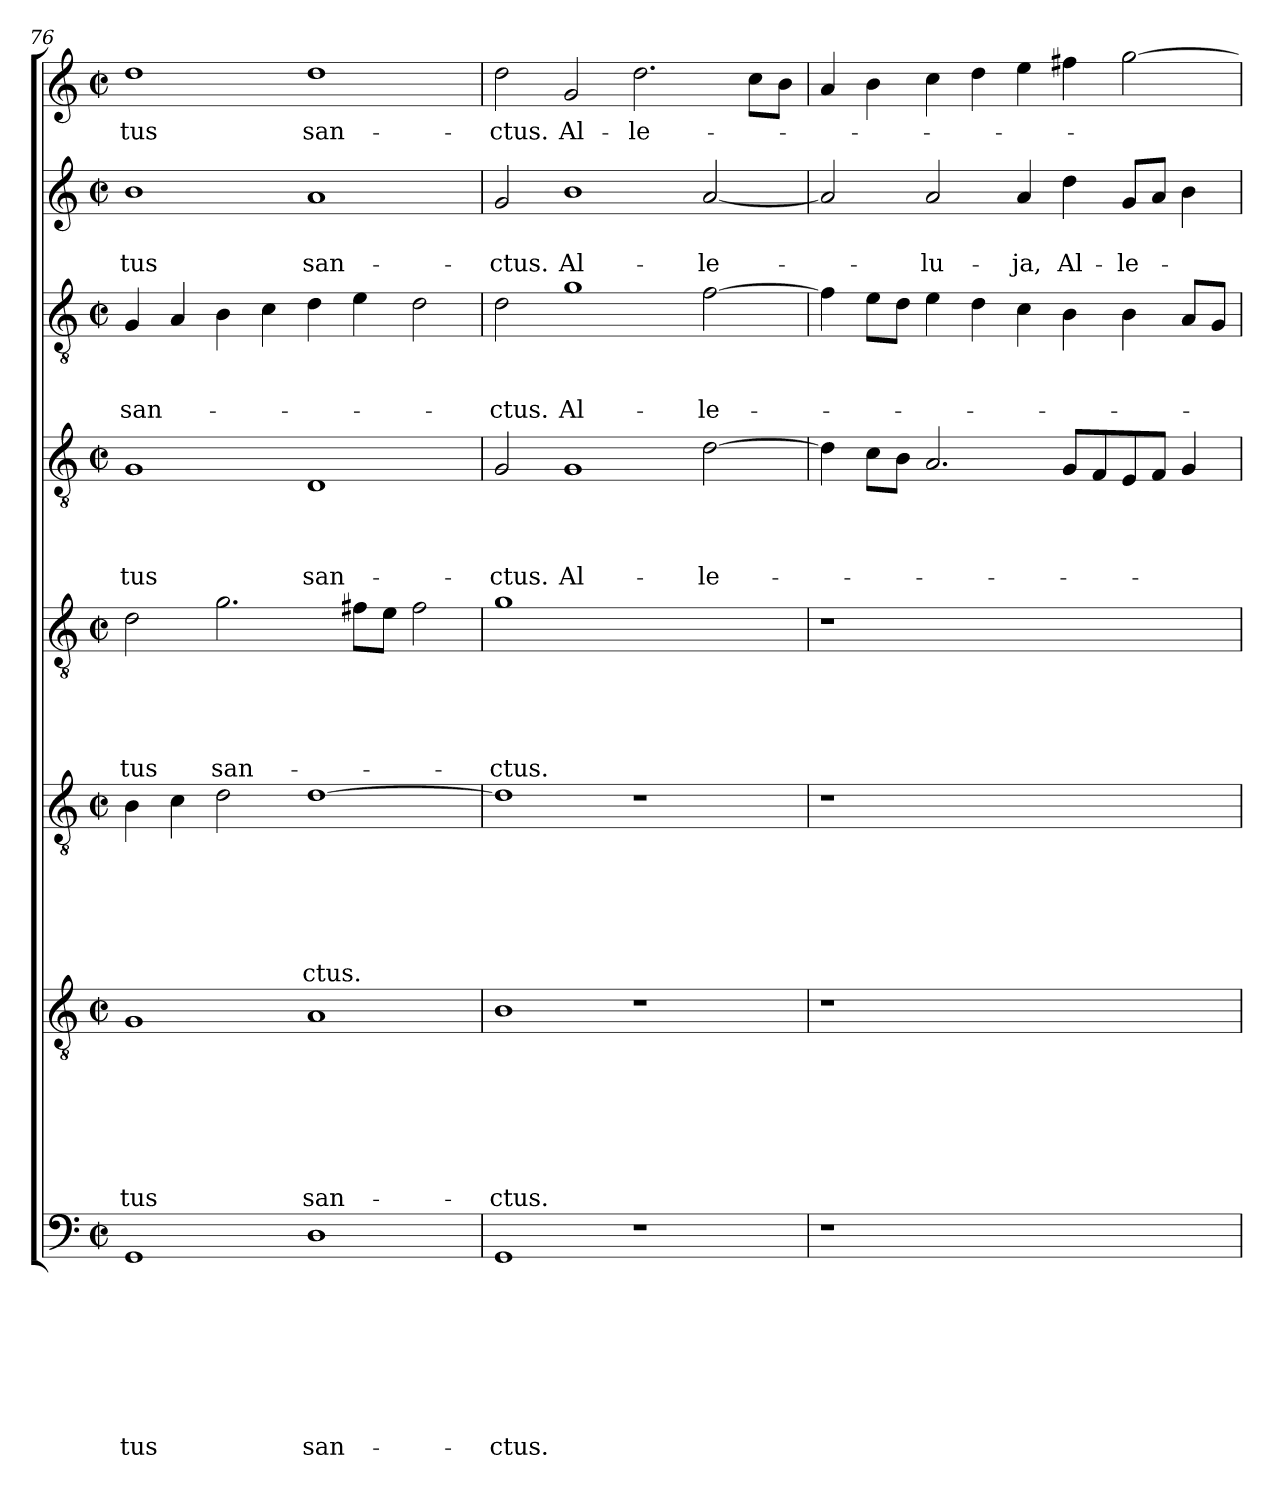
**kern	**text	**text	**text	**text	**text	**text	**text	**text	**kern	**text	**text	**text	**text	**text	**text	**text	**kern	**text	**text	**text	**text	**text	**text	**kern	**text	**text	**text	**text	**text	**kern	**text	**text	**text	**text	**kern	**text	**text	**text	**kern	**text	**text	**kern	**text
*part8	*part8	*part8	*part8	*part8	*part8	*part8	*part8	*part8	*part7	*part7	*part7	*part7	*part7	*part7	*part7	*part7	*part6	*part6	*part6	*part6	*part6	*part6	*part6	*part5	*part5	*part5	*part5	*part5	*part5	*part4	*part4	*part4	*part4	*part4	*part3	*part3	*part3	*part3	*part2	*part2	*part2	*part1	*part1
*staff8	*staff8	*staff8	*staff8	*staff8	*staff8	*staff8	*staff8	*staff8	*staff7	*staff7	*staff7	*staff7	*staff7	*staff7	*staff7	*staff7	*staff6	*staff6	*staff6	*staff6	*staff6	*staff6	*staff6	*staff5	*staff5	*staff5	*staff5	*staff5	*staff5	*staff4	*staff4	*staff4	*staff4	*staff4	*staff3	*staff3	*staff3	*staff3	*staff2	*staff2	*staff2	*staff1	*staff1
*clefF4	*	*	*	*	*	*	*	*	*clefGv2	*	*	*	*	*	*	*	*clefGv2	*	*	*	*	*	*	*clefGv2	*	*	*	*	*	*clefGv2	*	*	*	*	*clefGv2	*	*	*	*clefG2	*	*	*clefG2	*
*k[]	*	*	*	*	*	*	*	*	*k[]	*	*	*	*	*	*	*	*k[]	*	*	*	*	*	*	*k[]	*	*	*	*	*	*k[]	*	*	*	*	*k[]	*	*	*	*k[]	*	*	*k[]	*
*C:	*	*	*	*	*	*	*	*	*C:	*	*	*	*	*	*	*	*C:	*	*	*	*	*	*	*C:	*	*	*	*	*	*C:	*	*	*	*	*C:	*	*	*	*C:	*	*	*C:	*
*M2/2	*	*	*	*	*	*	*	*	*M2/2	*	*	*	*	*	*	*	*M2/2	*	*	*	*	*	*	*M2/2	*	*	*	*	*	*M2/2	*	*	*	*	*M2/2	*	*	*	*M2/2	*	*	*M2/2	*
*met(c|)	*	*	*	*	*	*	*	*	*met(c|)	*	*	*	*	*	*	*	*met(c|)	*	*	*	*	*	*	*met(c|)	*	*	*	*	*	*met(c|)	*	*	*	*	*met(c|)	*	*	*	*met(c|)	*	*	*met(c|)	*
=76	=76	=76	=76	=76	=76	=76	=76	=76	=76	=76	=76	=76	=76	=76	=76	=76	=76	=76	=76	=76	=76	=76	=76	=76	=76	=76	=76	=76	=76	=76	=76	=76	=76	=76	=76	=76	=76	=76	=76	=76	=76	=76	=76
!	!	!	!	!	!	!	!	!LO:LY:b	!	!	!	!	!	!	!	!LO:LY:b	!	!	!	!	!	!	!	!	!	!	!	!	!LO:LY:b	!	!	!	!	!LO:LY:b	!	!	!	!LO:LY:b	!	!	!LO:LY:b	!	!LO:LY:b
1GG	.	.	.	.	.	.	.	-tus	1G	.	.	.	.	.	.	-tus	4B\	.	.	.	.	.	.	2d\	.	.	.	.	-tus	1G	.	.	.	-tus	4G/	.	.	san-	1b	.	-tus	1dd	-tus
.	.	.	.	.	.	.	.	.	.	.	.	.	.	.	.	.	4c\	.	.	.	.	.	.	.	.	.	.	.	.	.	.	.	.	.	4A/	.	.	.	.	.	.	.	.
!	!	!	!	!	!	!	!	!	!	!	!	!	!	!	!	!	!	!	!	!	!	!	!	!	!	!	!	!	!LO:LY:b	!	!	!	!	!	!	!	!	!	!	!	!	!	!
.	.	.	.	.	.	.	.	.	.	.	.	.	.	.	.	.	2d\	.	.	.	.	.	.	2.g\	.	.	.	.	san-	.	.	.	.	.	4B\	.	.	.	.	.	.	.	.
.	.	.	.	.	.	.	.	.	.	.	.	.	.	.	.	.	.	.	.	.	.	.	.	.	.	.	.	.	.	.	.	.	.	.	4c\	.	.	.	.	.	.	.	.
!	!	!	!	!	!	!	!	!LO:LY:b	!	!	!	!	!	!	!	!LO:LY:b	!	!	!	!	!	!	!LO:LY:b	!	!	!	!	!	!	!	!	!	!	!LO:LY:b	!	!	!	!	!	!	!LO:LY:b	!	!LO:LY:b
1D	.	.	.	.	.	.	.	san-	1A	.	.	.	.	.	.	san-	[1d	.	.	.	.	.	-ctus.	.	.	.	.	.	.	1D	.	.	.	san-	4d\	.	.	.	1a	.	san-	1dd	san-
.	.	.	.	.	.	.	.	.	.	.	.	.	.	.	.	.	.	.	.	.	.	.	.	8f#X\L	.	.	.	.	.	.	.	.	.	.	4e\	.	.	.	.	.	.	.	.
.	.	.	.	.	.	.	.	.	.	.	.	.	.	.	.	.	.	.	.	.	.	.	.	8e\J	.	.	.	.	.	.	.	.	.	.	.	.	.	.	.	.	.	.	.
.	.	.	.	.	.	.	.	.	.	.	.	.	.	.	.	.	.	.	.	.	.	.	.	2f#\	.	.	.	.	.	.	.	.	.	.	2d\	.	.	.	.	.	.	.	.
=77	=77	=77	=77	=77	=77	=77	=77	=77	=77	=77	=77	=77	=77	=77	=77	=77	=77	=77	=77	=77	=77	=77	=77	=77	=77	=77	=77	=77	=77	=77	=77	=77	=77	=77	=77	=77	=77	=77	=77	=77	=77	=77	=77
!	!	!	!	!	!	!	!	!LO:LY:b	!	!	!	!	!	!	!	!LO:LY:b	!	!	!	!	!	!	!	!	!	!	!	!	!LO:LY:b	!	!	!	!	!LO:LY:b	!	!	!	!LO:LY:b	!	!	!LO:LY:b	!	!LO:LY:b
1GG	.	.	.	.	.	.	.	-ctus.	1B	.	.	.	.	.	.	-ctus.	1d]	.	.	.	.	.	.	1g	.	.	.	.	-ctus.	2G/	.	.	.	-ctus.	2d\	.	.	-ctus.	2g/	.	-ctus.	2dd\	-ctus.
!	!	!	!	!	!	!	!	!	!	!	!	!	!	!	!	!	!	!	!	!	!	!	!	!	!	!	!	!	!	!	!	!	!	!LO:LY:b	!	!	!	!LO:LY:b	!	!	!LO:LY:b	!	!LO:LY:b
.	.	.	.	.	.	.	.	.	.	.	.	.	.	.	.	.	.	.	.	.	.	.	.	.	.	.	.	.	.	1G	.	.	.	Al-	1g	.	.	Al-	1b	.	Al-	2g/	Al-
!	!	!	!	!	!	!	!	!	!	!	!	!	!	!	!	!	!	!	!	!	!	!	!	!	!	!	!	!	!	!	!	!	!	!	!	!	!	!	!	!	!	!	!LO:LY:b
1r	.	.	.	.	.	.	.	.	1r	.	.	.	.	.	.	.	1r	.	.	.	.	.	.	1ryy	.	.	.	.	.	.	.	.	.	.	.	.	.	.	.	.	.	2.dd\	-le-
!	!	!	!	!	!	!	!	!	!	!	!	!	!	!	!	!	!	!	!	!	!	!	!	!	!	!	!	!	!	!	!	!	!	!LO:LY:b	!	!	!	!LO:LY:b	!	!	!LO:LY:b	!	!
.	.	.	.	.	.	.	.	.	.	.	.	.	.	.	.	.	.	.	.	.	.	.	.	.	.	.	.	.	.	[2d\	.	.	.	-le-	[2f\	.	.	-le-	[2a/	.	-le-	.	.
.	.	.	.	.	.	.	.	.	.	.	.	.	.	.	.	.	.	.	.	.	.	.	.	.	.	.	.	.	.	.	.	.	.	.	.	.	.	.	.	.	.	8cc\L	.
.	.	.	.	.	.	.	.	.	.	.	.	.	.	.	.	.	.	.	.	.	.	.	.	.	.	.	.	.	.	.	.	.	.	.	.	.	.	.	.	.	.	8b\J	.
=78	=78	=78	=78	=78	=78	=78	=78	=78	=78	=78	=78	=78	=78	=78	=78	=78	=78	=78	=78	=78	=78	=78	=78	=78	=78	=78	=78	=78	=78	=78	=78	=78	=78	=78	=78	=78	=78	=78	=78	=78	=78	=78	=78
1r	.	.	.	.	.	.	.	.	1r	.	.	.	.	.	.	.	1r	.	.	.	.	.	.	1r	.	.	.	.	.	4d\]	.	.	.	.	4f\]	.	.	.	2a/]	.	.	4a/	.
.	.	.	.	.	.	.	.	.	.	.	.	.	.	.	.	.	.	.	.	.	.	.	.	.	.	.	.	.	.	8c\L	.	.	.	.	8e\L	.	.	.	.	.	.	4b\	.
.	.	.	.	.	.	.	.	.	.	.	.	.	.	.	.	.	.	.	.	.	.	.	.	.	.	.	.	.	.	8B\J	.	.	.	.	8d\J	.	.	.	.	.	.	.	.
!	!	!	!	!	!	!	!	!	!	!	!	!	!	!	!	!	!	!	!	!	!	!	!	!	!	!	!	!	!	!	!	!	!	!	!	!	!	!	!	!	!LO:LY:b	!	!
.	.	.	.	.	.	.	.	.	.	.	.	.	.	.	.	.	.	.	.	.	.	.	.	.	.	.	.	.	.	2.A/	.	.	.	.	4e\	.	.	.	2a/	.	-lu-	4cc\	.
.	.	.	.	.	.	.	.	.	.	.	.	.	.	.	.	.	.	.	.	.	.	.	.	.	.	.	.	.	.	.	.	.	.	.	4d\	.	.	.	.	.	.	4dd\	.
!	!	!	!	!	!	!	!	!	!	!	!	!	!	!	!	!	!	!	!	!	!	!	!	!	!	!	!	!	!	!	!	!	!	!	!	!	!	!	!	!	!LO:LY:b	!	!
1ryy	.	.	.	.	.	.	.	.	1ryy	.	.	.	.	.	.	.	1ryy	.	.	.	.	.	.	1ryy	.	.	.	.	.	.	.	.	.	.	4c\	.	.	.	4a/	.	-ja,	4ee\	.
!	!	!	!	!	!	!	!	!	!	!	!	!	!	!	!	!	!	!	!	!	!	!	!	!	!	!	!	!	!	!	!	!	!	!	!	!	!	!	!	!	!LO:LY:b	!	!
.	.	.	.	.	.	.	.	.	.	.	.	.	.	.	.	.	.	.	.	.	.	.	.	.	.	.	.	.	.	8G/L	.	.	.	.	4B\	.	.	.	4dd\	.	Al-	4ff#\	.
.	.	.	.	.	.	.	.	.	.	.	.	.	.	.	.	.	.	.	.	.	.	.	.	.	.	.	.	.	.	8F/	.	.	.	.	.	.	.	.	.	.	.	.	.
!	!	!	!	!	!	!	!	!	!	!	!	!	!	!	!	!	!	!	!	!	!	!	!	!	!	!	!	!	!	!	!	!	!	!	!	!	!	!	!	!	!LO:LY:b	!	!
.	.	.	.	.	.	.	.	.	.	.	.	.	.	.	.	.	.	.	.	.	.	.	.	.	.	.	.	.	.	8E/	.	.	.	.	4B\	.	.	.	8g/L	.	-le-	[2gg\	.
.	.	.	.	.	.	.	.	.	.	.	.	.	.	.	.	.	.	.	.	.	.	.	.	.	.	.	.	.	.	8F/J	.	.	.	.	.	.	.	.	8a/J	.	.	.	.
.	.	.	.	.	.	.	.	.	.	.	.	.	.	.	.	.	.	.	.	.	.	.	.	.	.	.	.	.	.	4G/	.	.	.	.	8A/L	.	.	.	4b\	.	.	.	.
.	.	.	.	.	.	.	.	.	.	.	.	.	.	.	.	.	.	.	.	.	.	.	.	.	.	.	.	.	.	.	.	.	.	.	8G/J	.	.	.	.	.	.	.	.
=	=	=	=	=	=	=	=	=	=	=	=	=	=	=	=	=	=	=	=	=	=	=	=	=	=	=	=	=	=	=	=	=	=	=	=	=	=	=	=	=	=	=	=
*-	*-	*-	*-	*-	*-	*-	*-	*-	*-	*-	*-	*-	*-	*-	*-	*-	*-	*-	*-	*-	*-	*-	*-	*-	*-	*-	*-	*-	*-	*-	*-	*-	*-	*-	*-	*-	*-	*-	*-	*-	*-	*-	*-
